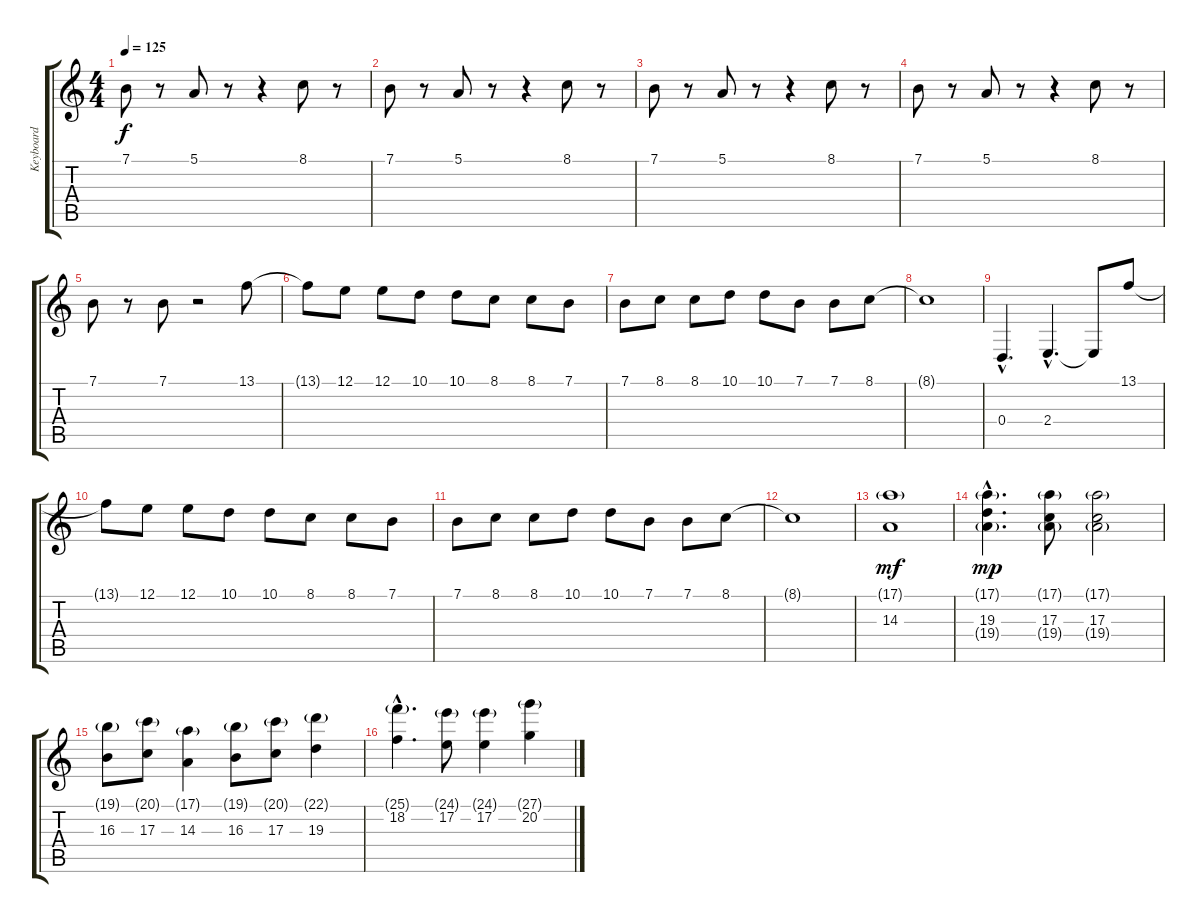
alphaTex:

\track ("Keyboard" "Keyboard") {instrument stringensemble1}
\staff {score tabs}
\tuning (E4 B3 G3 D3 A2 D2) {hide}
\ts (4 4)
\tempo 125
\clef g2
\ks c
7.1.8{dy f} r.8 5.1.8 r.8 r.4 8.1.8 r.8 |
7.1.8 r.8 5.1.8 r.8 r.4 8.1.8 r.8 |
7.1.8 r.8 5.1.8 r.8 r.4 8.1.8 r.8 |
7.1.8 r.8 5.1.8 r.8 r.4 8.1.8 r.8 |
7.1.8 r.8 7.1.8 r.2 13.1.8 |
13.1{t}.8 12.1.8 12.1.8 10.1.8 10.1.8 8.1.8 8.1.8 7.1.8 |
7.1.8 8.1.8 8.1.8 10.1.8 10.1.8 7.1.8 7.1.8 8.1.8 |
8.1{t}.1 |
0.4{hac}.4{d} 2.4{hac}.4{d} 2.4{t}.8 13.1.8 |
13.1{t}.8 12.1.8 12.1.8 10.1.8 10.1.8 8.1.8 8.1.8 7.1.8 |
7.1.8 8.1.8 8.1.8 10.1.8 10.1.8 7.1.8 7.1.8 8.1.8 |
8.1{t}.1 |
(17.1{g} 14.3).1{dy mf} |
(17.1{g hac} 19.3{hac} 19.4{g hac}).4{d dy mp} (17.1{g} 17.3 19.4{g}).8 (17.1{g} 17.3 19.4{g}).2 |
(19.1{g} 16.3).8 (20.1{g} 17.3).8 (17.1{g} 14.3).4 (19.1{g} 16.3).8 (20.1{g} 17.3).8 (22.1{g} 19.3).4 |
(25.1{g hac} 18.2{hac}).4{d} (24.1{g} 17.2).8 (24.1{g} 17.2).4 (27.1{g} 20.2).4
